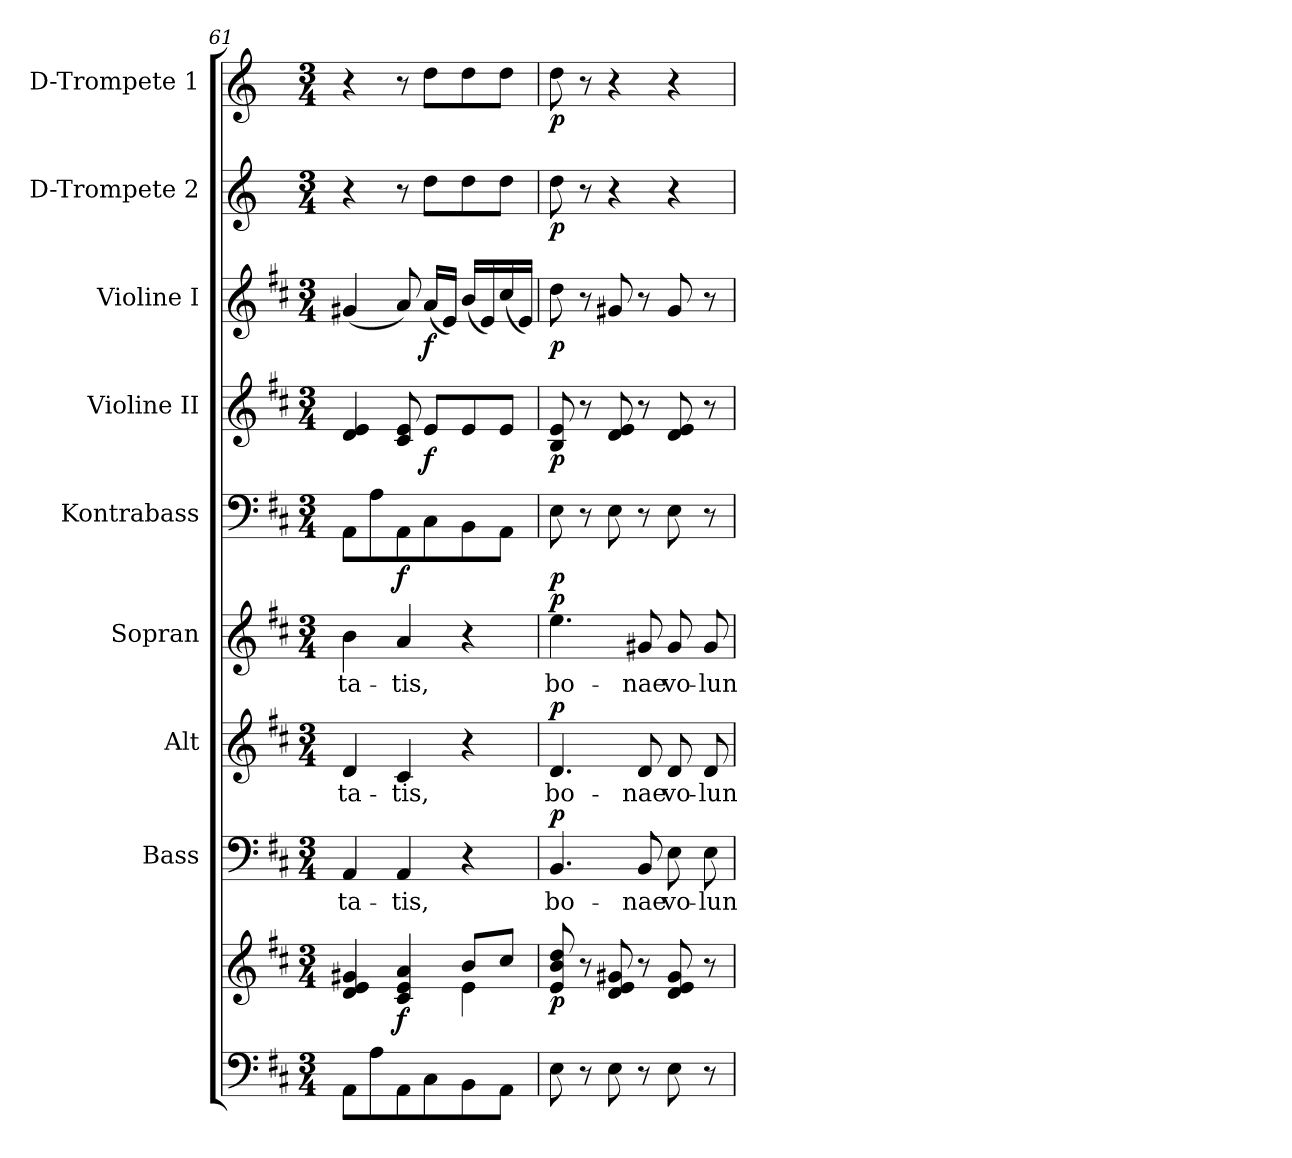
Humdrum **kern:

**kern	**kern	**dynam	**kern	**text	**dynam	**kern	**text	**dynam	**kern	**text	**dynam	**kern	**dynam	**kern	**dynam	**kern	**dynam	**kern	**dynam	**kern	**dynam
*part9	*part9	*part9	*part8	*part8	*part8	*part7	*part7	*part7	*part6	*part6	*part6	*part5	*part5	*part4	*part4	*part3	*part3	*part2	*part2	*part1	*part1
*staff10	*staff9	*staff9/10	*staff8	*staff8	*staff8	*staff7	*staff7	*staff7	*staff6	*staff6	*staff6	*staff5	*staff5	*staff4	*staff4	*staff3	*staff3	*staff2	*staff2	*staff1	*staff1
*	*	*	*I"Bass	*	*	*I"Alt	*	*	*I"Sopran	*	*	*I"Kontrabass	*	*I"Violine II	*	*I"Violine I	*	*I"D-Trompete 2	*	*I"D-Trompete 1	*
*	*	*	*I'B.	*	*	*I'A.	*	*	*I'S.	*	*	*I'Kb.	*	*I'Vl. II	*	*I'Vl. I	*	*I'D Trp. 2	*	*I'D Trp. 1	*
*clefF4	*clefG2	*	*clefF4	*	*	*clefG2	*	*	*clefG2	*	*	*clefF4	*	*clefG2	*	*clefG2	*	*clefG2	*	*clefG2	*
*	*	*	*	*	*	*	*	*	*	*	*	*ITrd7c12	*	*	*	*	*	*ITrd-1c-2	*	*ITrd-1c-2	*
*k[f#c#]	*k[f#c#]	*	*k[f#c#]	*	*	*k[f#c#]	*	*	*k[f#c#]	*	*	*k[f#c#]	*	*k[f#c#]	*	*k[f#c#]	*	*k[f#c#]	*	*k[f#c#]	*
*D:	*D:	*	*D:	*	*	*D:	*	*	*D:	*	*	*D:	*	*D:	*	*D:	*	*D:	*	*D:	*
*M3/4	*M3/4	*	*M3/4	*	*	*M3/4	*	*	*M3/4	*	*	*M3/4	*	*M3/4	*	*M3/4	*	*M3/4	*	*M3/4	*
=61	=61	=61	=61	=61	=61	=61	=61	=61	=61	=61	=61	=61	=61	=61	=61	=61	=61	=61	=61	=61	=61
*	*^	*	*	*	*	*	*	*	*	*	*	*	*	*	*	*	*	*	*	*	*
!	!	!	!	!	!LO:LY:b	!	!	!LO:LY:b	!	!	!LO:LY:b	!	!	!	!	!	!	!	!	!	!	!
8AA\L	4d/ 4e/ 4g#X/	2ryy	.	4AA/	-ta-	.	4d/	-ta-	.	4b\	-ta-	.	8AAA\L	.	4d/ 4e/	.	(<4g#X/	.	4r	.	4r	.
8A\	.	.	.	.	.	.	.	.	.	.	.	.	8AA\	.	.	.	.	.	.	.	.	.
!	!	!	!LO:DY:b	!	!LO:LY:b	!	!	!LO:LY:b	!	!	!LO:LY:b	!	!	!LO:DY:b	!	!	!	!	!	!	!	!
8AA\	4c#/ 4e/ 4a/	.	f	4AA/	-tis,	.	4c#/	-tis,	.	4a/	-tis,	.	8AAA\	f	8c#/ 8e/	.	8a/)	.	8r	.	8r	.
!	!	!	!	!	!	!	!	!	!	!	!	!	!	!	!	!LO:DY:b	!	!LO:DY:b	!	!	!	!
8C#\	.	.	.	.	.	.	.	.	.	.	.	.	8CC#\	.	8e/L	f	(<16a/LL	f	8ee\L	.	8ee\L	.
.	.	.	.	.	.	.	.	.	.	.	.	.	.	.	.	.	16e/JJ)	.	.	.	.	.
8BB\	8b/L	4e\	.	4r	.	.	4r	.	.	4r	.	.	8BBB\	.	8e/	.	(<16b/LL	.	8ee\	.	8ee\	.
.	.	.	.	.	.	.	.	.	.	.	.	.	.	.	.	.	16e/)	.	.	.	.	.
8AA\J	8cc#/J	.	.	.	.	.	.	.	.	.	.	.	8AAA\J	.	8e/J	.	(<16cc#/	.	8ee\J	.	8ee\J	.
.	.	.	.	.	.	.	.	.	.	.	.	.	.	.	.	.	16e/JJ)	.	.	.	.	.
*	*v	*v	*	*	*	*	*	*	*	*	*	*	*	*	*	*	*	*	*	*	*	*
!!LO:PB:g=z
=62	=62	=62	=62	=62	=62	=62	=62	=62	=62	=62	=62	=62	=62	=62	=62	=62	=62	=62	=62	=62	=62
!	!	!LO:DY:b	!	!LO:LY:b	!LO:DY:a	!	!LO:LY:b	!LO:DY:a	!	!LO:LY:b	!LO:DY:a	!	!LO:DY:b	!	!LO:DY:b	!	!LO:DY:b	!	!LO:DY:b	!	!LO:DY:b
8E\	8e/ 8b/ 8dd/	p	4.BB/	bo-	p	4.d/	bo-	p	4.ee\	bo-	p	8EE\	p	8B/ 8e/	p	8dd\	p	8ee\	p	8ee\	p
8r	8r	.	.	.	.	.	.	.	.	.	.	8r	.	8r	.	8r	.	8r	.	8r	.
8E\	8d/ 8e/ 8g#X/	.	.	.	.	.	.	.	.	.	.	8EE\	.	8d/ 8e/	.	8g#X/	.	4r	.	4r	.
!	!	!	!	!LO:LY:b	!	!	!LO:LY:b	!	!	!LO:LY:b	!	!	!	!	!	!	!	!	!	!	!
8r	8r	.	8BB/	-nae	.	8d/	-nae	.	8g#X/	-nae	.	8r	.	8r	.	8r	.	.	.	.	.
!	!	!	!	!LO:LY:b	!	!	!LO:LY:b	!	!	!LO:LY:b	!	!	!	!	!	!	!	!	!	!	!
8E\	8d/ 8e/ 8g#/	.	8E\	vo-	.	8d/	vo-	.	8g#/	vo-	.	8EE\	.	8d/ 8e/	.	8g#/	.	4r	.	4r	.
!	!	!	!	!LO:LY:b	!	!	!LO:LY:b	!	!	!LO:LY:b	!	!	!	!	!	!	!	!	!	!	!
8r	8r	.	8E\	-lun-	.	8d/	-lun-	.	8g#/	-lun-	.	8r	.	8r	.	8r	.	.	.	.	.
=	=	=	=	=	=	=	=	=	=	=	=	=	=	=	=	=	=	=	=	=	=
*-	*-	*-	*-	*-	*-	*-	*-	*-	*-	*-	*-	*-	*-	*-	*-	*-	*-	*-	*-	*-	*-
